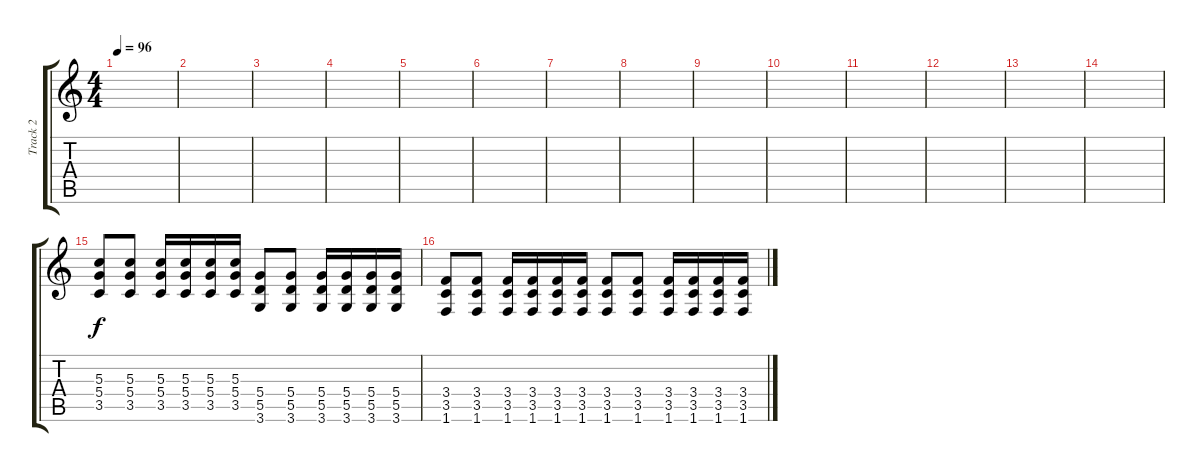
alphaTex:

\track ("Track 2" "Track 2") {instrument distortionguitar}
\staff {score tabs}
\tuning (E4 B3 G3 D3 A2 E2) {hide}
\ts (4 4)
\tempo 96
\clef g2
\ks c
|
|
|
|
|
|
|
|
|
|
|
|
|
|
(5.3 5.4 3.5).8 (5.3 5.4 3.5).8 (5.3 5.4 3.5).16 (5.3 5.4 3.5).16 (5.3 5.4 3.5).16 (5.3 5.4 3.5).16 (5.4 5.5 3.6).8 (5.4 5.5 3.6).8 (5.4 5.5 3.6).16 (5.4 5.5 3.6).16 (5.4 5.5 3.6).16 (5.4 5.5 3.6).16 |
(3.4 3.5 1.6).8 (3.4 3.5 1.6).8 (3.4 3.5 1.6).16 (3.4 3.5 1.6).16 (3.4 3.5 1.6).16 (3.4 3.5 1.6).16 (3.4 3.5 1.6).8 (3.4 3.5 1.6).8 (3.4 3.5 1.6).16 (3.4 3.5 1.6).16 (3.4 3.5 1.6).16 (3.4 3.5 1.6).16
